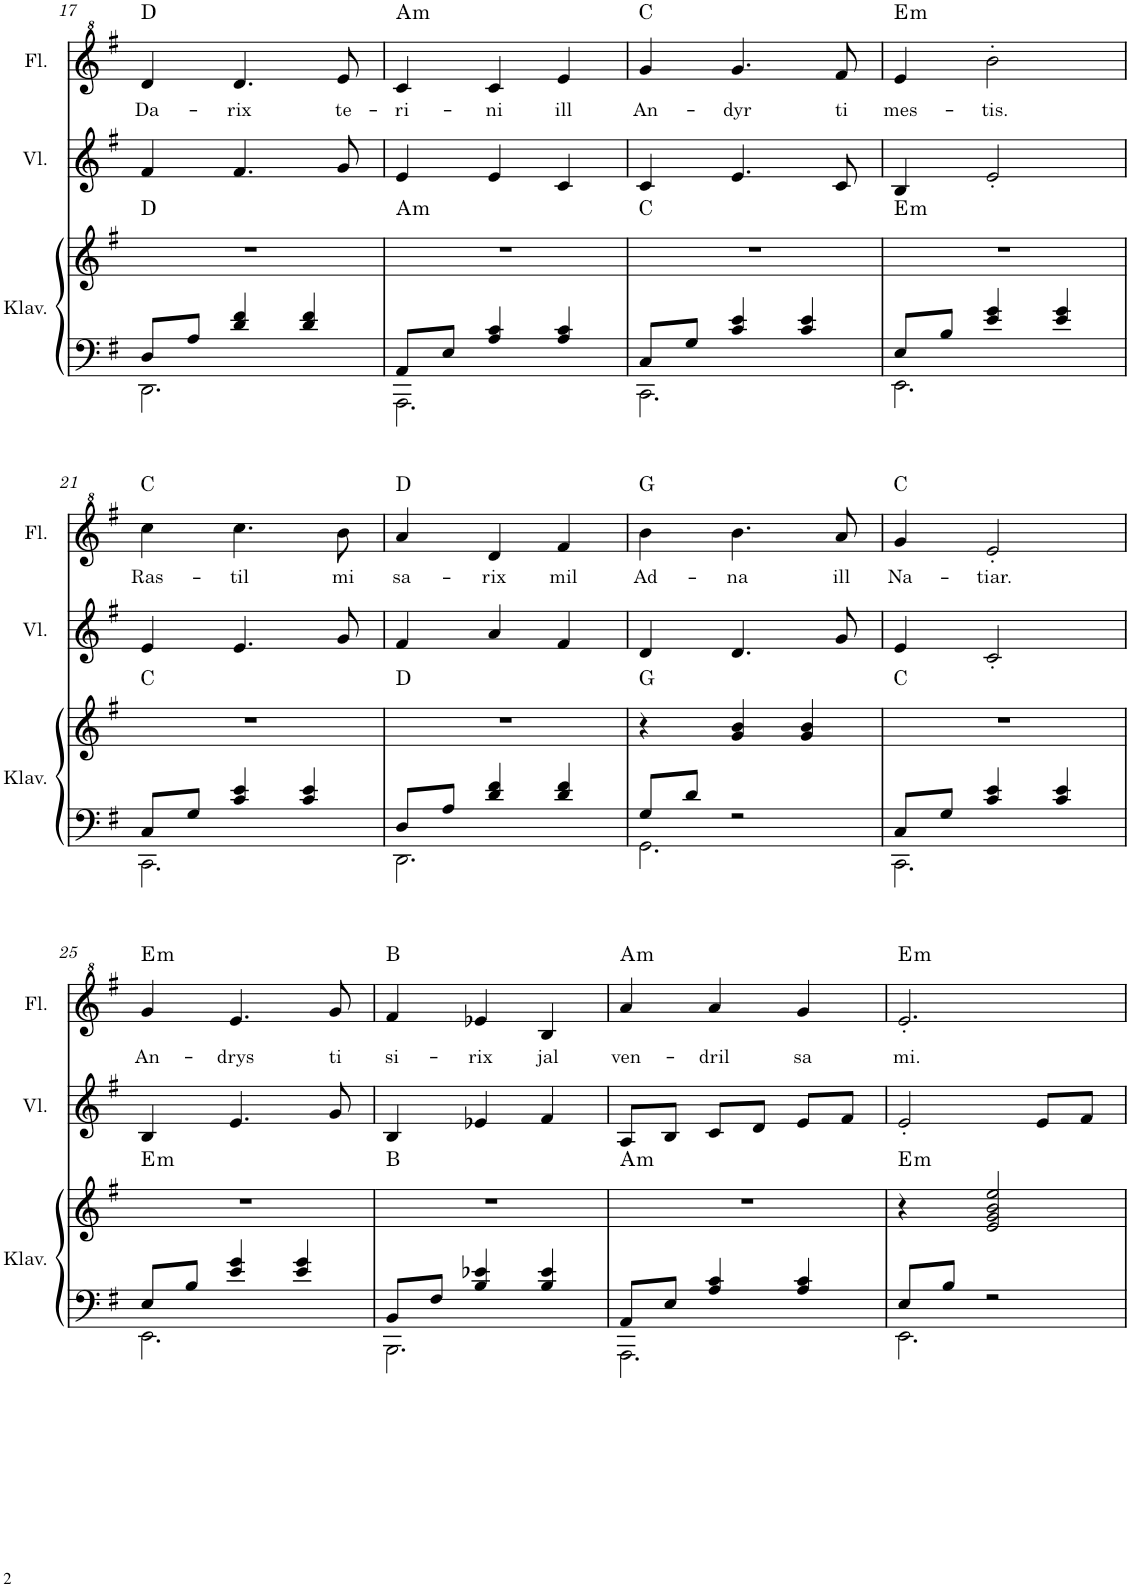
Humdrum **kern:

**kern	**kern	**harte	**kern	**kern	**text	**harte
*part3	*part3	*part3	*part2	*part1	*part1	*part1
*staff4	*staff3	*	*staff2	*staff1	*staff1	*
*I"Klavier	*	*	*I"Violine	*I"Flöte	*	*
*I'Klav.	*	*	*I'Vl.	*I'Fl.	*	*
!!LO:PB:g=z
*clefF4	*clefG2	*	*clefG2	*clefG^2	*	*
*k[f#]	*k[f#]	*	*k[f#]	*k[f#]	*	*
*M3/4	*M3/4	*	*M3/4	*M3/4	*	*
=17	=17	=17	=17	=17	=17	=17
*^	*	*	*	*	*	*
!	!	!	!	!	!	!LO:LY:b	!
8D/L	2.DD\	2.r	D:maj	4f#/	4dd/	Da-	D:maj
8A/J	.	.	.	.	.	.	.
!	!	!	!	!	!	!LO:LY:b	!
4d/ 4f#/	.	.	.	4.f#/	4.dd/	-rix	.
4d/ 4f#/	.	.	.	.	.	.	.
!	!	!	!	!	!	!LO:LY:b	!
.	.	.	.	8g/	8ee/	te-	.
=18	=18	=18	=18	=18	=18	=18	=18
!	!	!	!LO:H:kt=m	!	!	!LO:LY:b	!LO:H:kt=m
8AA/L	2.AAA\	2.r	A:min	4e/	4cc/	-ri-	A:min
8E/J	.	.	.	.	.	.	.
!	!	!	!	!	!	!LO:LY:b	!
4A/ 4c/	.	.	.	4e/	4cc/	-ni	.
!	!	!	!	!	!	!LO:LY:b	!
4A/ 4c/	.	.	.	4c/	4ee/	ill	.
=19	=19	=19	=19	=19	=19	=19	=19
!	!	!	!	!	!	!LO:LY:b	!
8C/L	2.CC\	2.r	C:maj	4c/	4gg/	An-	C:maj
8G/J	.	.	.	.	.	.	.
!	!	!	!	!	!	!LO:LY:b	!
4c/ 4e/	.	.	.	4.e/	4.gg/	-dyr	.
4c/ 4e/	.	.	.	.	.	.	.
!	!	!	!	!	!	!LO:LY:b	!
.	.	.	.	8c/	8ff#/	ti	.
=20	=20	=20	=20	=20	=20	=20	=20
!	!	!	!LO:H:kt=m	!	!	!LO:LY:b	!LO:H:kt=m
8E/L	2.EE\	2.r	E:min	4B/	4ee/	mes-	E:min
8B/J	.	.	.	.	.	.	.
!	!	!	!	!	!	!LO:LY:b	!
4e/ 4g/	.	.	.	2e'/	2bb'\	-tis.	.
4e/ 4g/	.	.	.	.	.	.	.
!!LO:LB:g=z
=21	=21	=21	=21	=21	=21	=21	=21
!	!	!	!	!	!	!LO:LY:b	!
8C/L	2.CC\	2.r	C:maj	4e/	4ccc\	Ras-	C:maj
8G/J	.	.	.	.	.	.	.
!	!	!	!	!	!	!LO:LY:b	!
4c/ 4e/	.	.	.	4.e/	4.ccc\	-til	.
4c/ 4e/	.	.	.	.	.	.	.
!	!	!	!	!	!	!LO:LY:b	!
.	.	.	.	8g/	8bb\	mi	.
=22	=22	=22	=22	=22	=22	=22	=22
!	!	!	!	!	!	!LO:LY:b	!
8D/L	2.DD\	2.r	D:maj	4f#/	4aa/	sa-	D:maj
8A/J	.	.	.	.	.	.	.
!	!	!	!	!	!	!LO:LY:b	!
4d/ 4f#/	.	.	.	4a/	4dd/	-rix	.
!	!	!	!	!	!	!LO:LY:b	!
4d/ 4f#/	.	.	.	4f#/	4ff#/	mil	.
=23	=23	=23	=23	=23	=23	=23	=23
!	!	!	!	!	!	!LO:LY:b	!
8G/L	2.GG\	4r	G:maj	4d/	4bb\	Ad-	G:maj
8d/J	.	.	.	.	.	.	.
!	!	!	!	!	!	!LO:LY:b	!
2r	.	4g/ 4b/	.	4.d/	4.bb\	-na	.
.	.	4g/ 4b/	.	.	.	.	.
!	!	!	!	!	!	!LO:LY:b	!
.	.	.	.	8g/	8aa/	ill	.
=24	=24	=24	=24	=24	=24	=24	=24
!	!	!	!	!	!	!LO:LY:b	!
8C/L	2.CC\	2.r	C:maj	4e/	4gg/	Na-	C:maj
8G/J	.	.	.	.	.	.	.
!	!	!	!	!	!	!LO:LY:b	!
4c/ 4e/	.	.	.	2c'/	2ee'/	-tiar.	.
4c/ 4e/	.	.	.	.	.	.	.
!!LO:LB:g=z
=25	=25	=25	=25	=25	=25	=25	=25
!	!	!	!LO:H:kt=m	!	!	!LO:LY:b	!LO:H:kt=m
8E/L	2.EE\	2.r	E:min	4B/	4gg/	An-	E:min
8B/J	.	.	.	.	.	.	.
!	!	!	!	!	!	!LO:LY:b	!
4e/ 4g/	.	.	.	4.e/	4.ee/	-drys	.
4e/ 4g/	.	.	.	.	.	.	.
!	!	!	!	!	!	!LO:LY:b	!
.	.	.	.	8g/	8gg/	-ti	.
=26	=26	=26	=26	=26	=26	=26	=26
!	!	!	!	!	!	!LO:LY:b	!
8BB/L	2.BBB\	2.r	B:maj	4B/	4ff#/	si-	B:maj
8F#/J	.	.	.	.	.	.	.
!	!	!	!	!	!	!LO:LY:b	!
4B/ 4e-X/	.	.	.	4e-X/	4ee-X/	-rix	.
!	!	!	!	!	!	!LO:LY:b	!
4B/ 4e-/	.	.	.	4f#/	4b/	jal	.
=27	=27	=27	=27	=27	=27	=27	=27
!	!	!	!LO:H:kt=m	!	!	!LO:LY:b	!LO:H:kt=m
8AA/L	2.AAA\	2.r	A:min	8A/L	4aa/	ven-	A:min
8E/J	.	.	.	8B/J	.	.	.
!	!	!	!	!	!	!LO:LY:b	!
4A/ 4c/	.	.	.	8c/L	4aa/	-dril	.
.	.	.	.	8d/J	.	.	.
!	!	!	!	!	!	!LO:LY:b	!
4A/ 4c/	.	.	.	8e/L	4gg/	sa	.
.	.	.	.	8f#/J	.	.	.
=28	=28	=28	=28	=28	=28	=28	=28
!	!	!	!LO:H:kt=m	!	!	!LO:LY:b	!LO:H:kt=m
8E/L	2.EE\	4r	E:min	2e'/	2.ee'/	mi.	E:min
8B/J	.	.	.	.	.	.	.
2r	.	2e/ 2g/ 2b/ 2ee/	.	.	.	.	.
.	.	.	.	8e/L	.	.	.
.	.	.	.	8f#/J	.	.	.
*v	*v	*	*	*	*	*	*
=	=	=	=	=	=	=
*-	*-	*-	*-	*-	*-	*-
